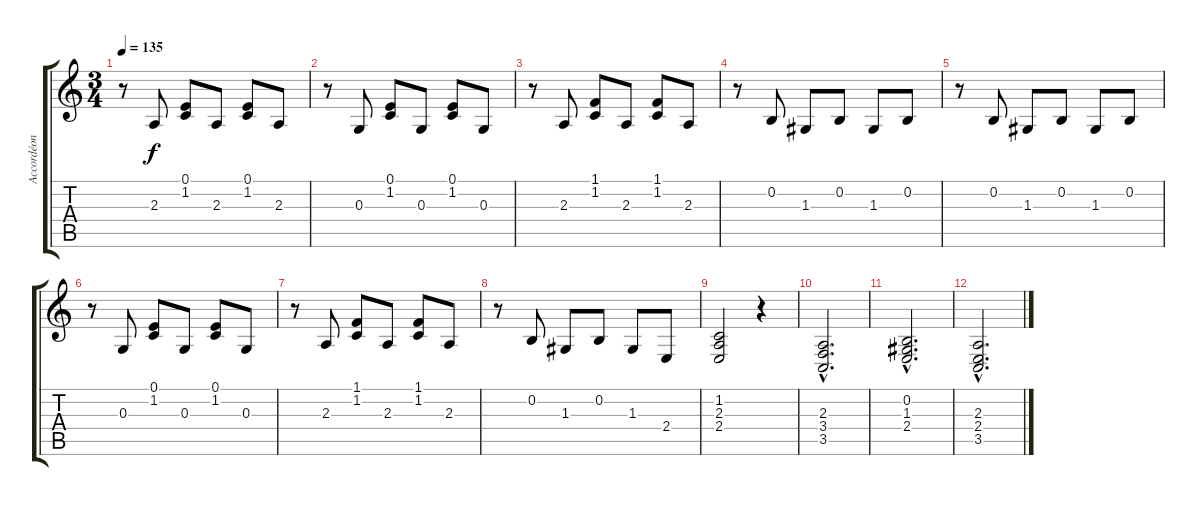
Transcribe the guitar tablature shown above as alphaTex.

\track ("Accordéon" "Accordéon") {instrument accordion}
\staff {score tabs}
\tuning (E4 B3 G3 D3 A2 E2) {hide}
\ts (3 4)
\tempo 135
\clef g2
\ks c
r.8{dy f} 2.3.8 (0.1 1.2).8 2.3.8 (0.1 1.2).8 2.3.8 |
r.8 0.3.8 (0.1 1.2).8 0.3.8 (0.1 1.2).8 0.3.8 |
r.8 2.3.8 (1.1 1.2).8 2.3.8 (1.1 1.2).8 2.3.8 |
r.8 0.2.8 1.3.8 0.2.8 1.3.8 0.2.8 |
r.8 0.2.8 1.3.8 0.2.8 1.3.8 0.2.8 |
r.8 0.3.8 (0.1 1.2).8 0.3.8 (0.1 1.2).8 0.3.8 |
r.8 2.3.8 (1.1 1.2).8 2.3.8 (1.1 1.2).8 2.3.8 |
r.8 0.2.8 1.3.8 0.2.8 1.3.8 2.4.8 |
(1.2 2.3 2.4).2 r.4 |
(2.3{hac} 3.4{hac} 3.5{hac}).2{d} |
(0.2{hac} 1.3{hac} 2.4{hac}).2{d} |
(2.3{hac} 2.4{hac} 3.5{hac}).2{d}
